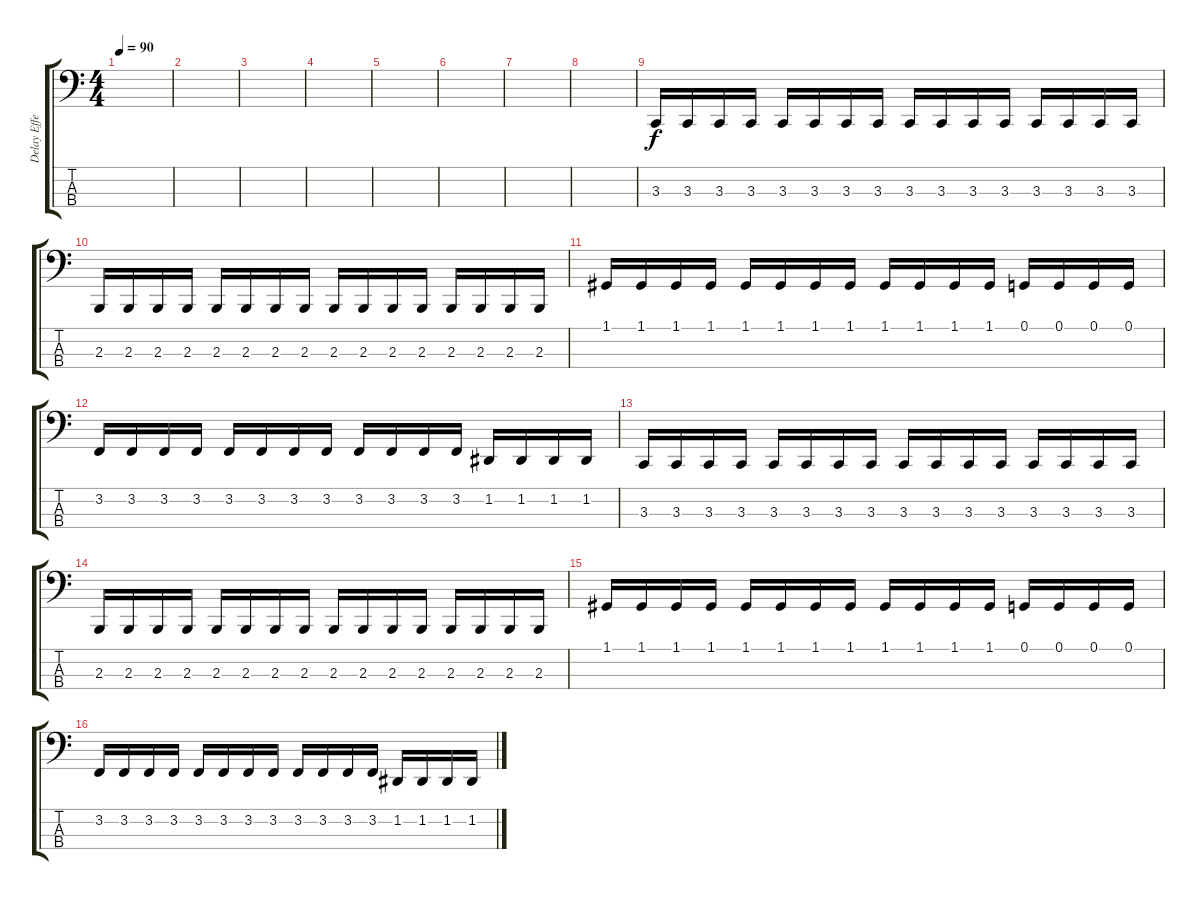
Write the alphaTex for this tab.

\track ("Delay Effect" "Delay Effe") {instrument pad3polysynth}
\staff {score tabs}
\tuning (G2 D2 A1 E1) {hide}
\ts (4 4)
\tempo 90
\clef f4
\ks c
|
|
|
|
|
|
|
|
3.3.16 3.3.16 3.3.16 3.3.16 3.3.16 3.3.16 3.3.16 3.3.16 3.3.16 3.3.16 3.3.16 3.3.16 3.3.16 3.3.16 3.3.16 3.3.16 |
2.3.16 2.3.16 2.3.16 2.3.16 2.3.16 2.3.16 2.3.16 2.3.16 2.3.16 2.3.16 2.3.16 2.3.16 2.3.16 2.3.16 2.3.16 2.3.16 |
1.1.16 1.1.16 1.1.16 1.1.16 1.1.16 1.1.16 1.1.16 1.1.16 1.1.16 1.1.16 1.1.16 1.1.16 0.1.16 0.1.16 0.1.16 0.1.16 |
3.2.16 3.2.16 3.2.16 3.2.16 3.2.16 3.2.16 3.2.16 3.2.16 3.2.16 3.2.16 3.2.16 3.2.16 1.2.16 1.2.16 1.2.16 1.2.16 |
3.3.16{volume 13 instrument pad3polysynth} 3.3.16 3.3.16 3.3.16 3.3.16 3.3.16 3.3.16 3.3.16 3.3.16 3.3.16 3.3.16 3.3.16 3.3.16 3.3.16 3.3.16 3.3.16 |
2.3.16 2.3.16 2.3.16 2.3.16 2.3.16 2.3.16 2.3.16 2.3.16 2.3.16 2.3.16 2.3.16 2.3.16 2.3.16 2.3.16 2.3.16 2.3.16 |
1.1.16 1.1.16 1.1.16 1.1.16 1.1.16 1.1.16 1.1.16 1.1.16 1.1.16 1.1.16 1.1.16 1.1.16 0.1.16 0.1.16 0.1.16 0.1.16 |
3.2.16 3.2.16 3.2.16 3.2.16 3.2.16 3.2.16 3.2.16 3.2.16 3.2.16 3.2.16 3.2.16 3.2.16 1.2.16 1.2.16 1.2.16 1.2.16
